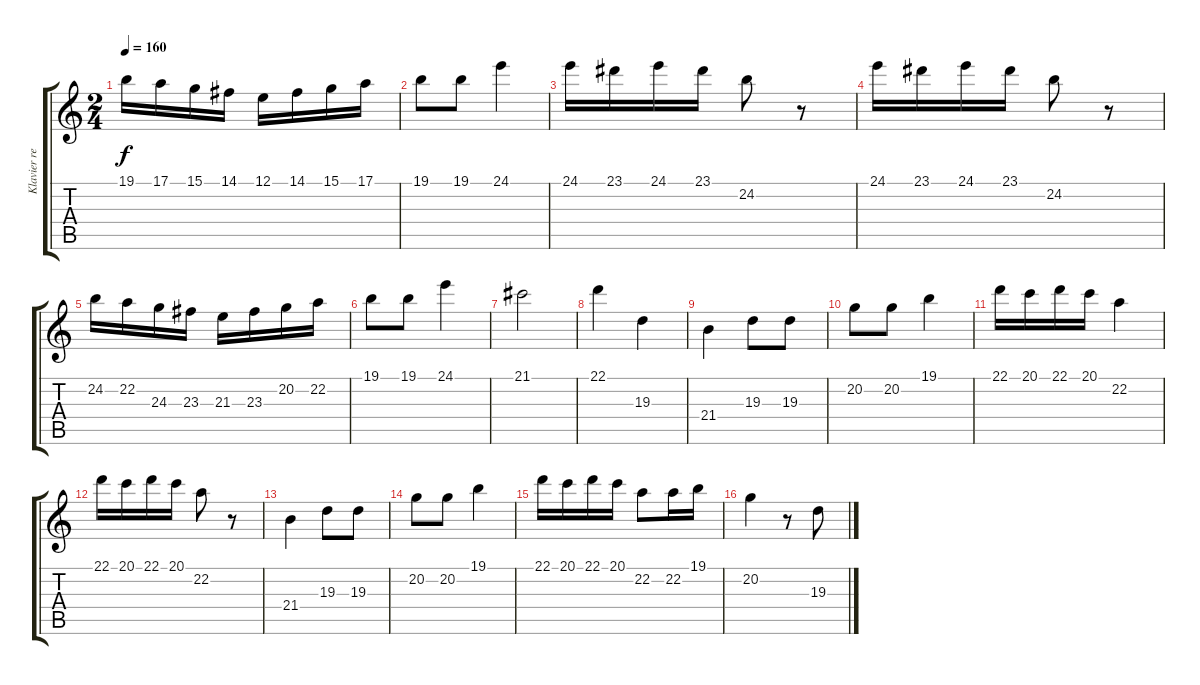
\track ("Klavier rechte Hand" "Klavier re") {instrument acousticgrandpiano}
\staff {score tabs}
\tuning (E4 B3 G3 D3 A2 E2) {hide}
\ts (2 4)
\tempo 160
\clef g2
\ks c
19.1.16{dy f} 17.1.16 15.1.16 14.1.16 12.1.16 14.1.16 15.1.16 17.1.16 |
19.1.8 19.1.8 24.1.4 |
24.1.16 23.1.16 24.1.16 23.1.16 24.2.8 r.8 |
24.1.16 23.1.16 24.1.16 23.1.16 24.2.8 r.8 |
24.2.16 22.2.16 24.3.16 23.3.16 21.3.16 23.3.16 20.2.16 22.2.16 |
19.1.8 19.1.8 24.1.4 |
21.1.2 |
22.1.4 19.3.4 |
21.4.4 19.3.8 19.3.8 |
20.2.8 20.2.8 19.1.4 |
22.1.16 20.1.16 22.1.16 20.1.16 22.2.4 |
22.1.16 20.1.16 22.1.16 20.1.16 22.2.8 r.8 |
21.4.4 19.3.8 19.3.8 |
20.2.8 20.2.8 19.1.4 |
22.1.16 20.1.16 22.1.16 20.1.16 22.2.8 22.2.16 19.1.16 |
20.2.4 r.8 19.3.8
